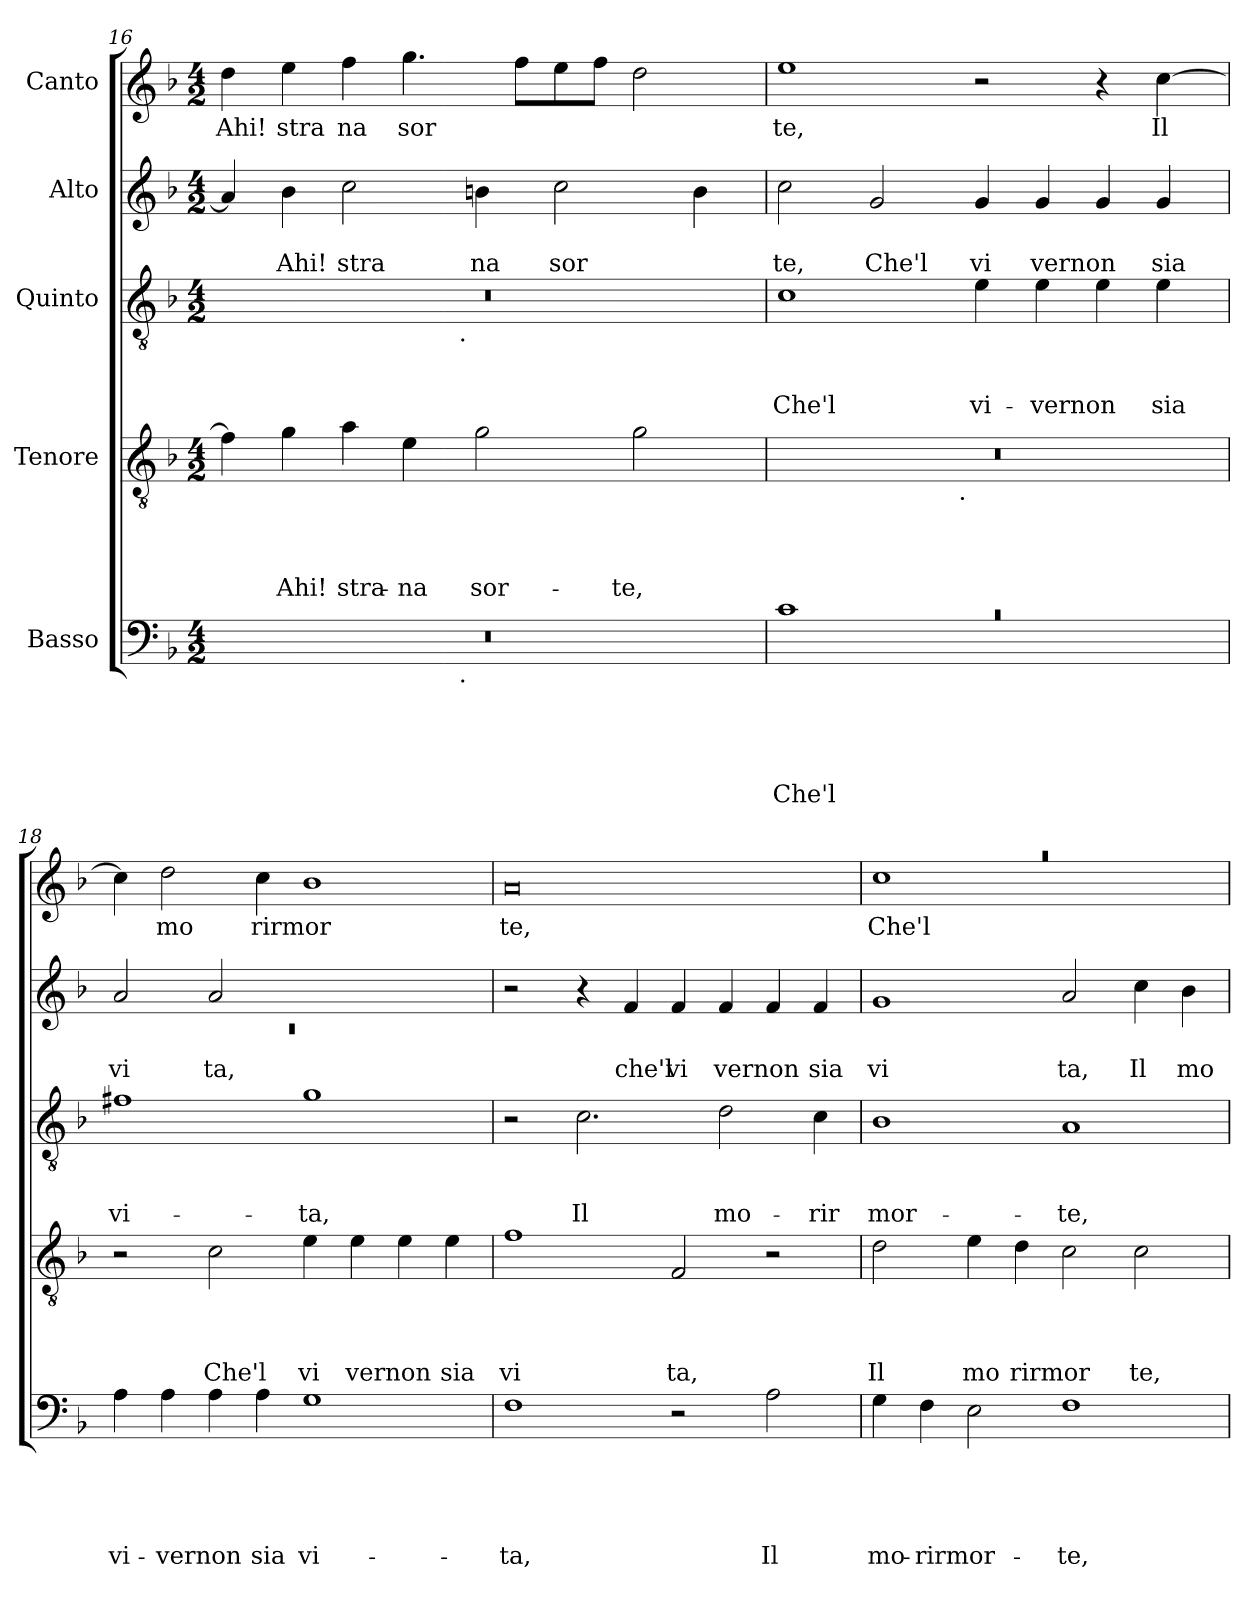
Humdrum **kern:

**kern	**text	**text	**text	**text	**text	**kern	**text	**text	**text	**text	**kern	**text	**text	**text	**kern	**text	**text	**kern	**text
*part5	*part5	*part5	*part5	*part5	*part5	*part4	*part4	*part4	*part4	*part4	*part3	*part3	*part3	*part3	*part2	*part2	*part2	*part1	*part1
*staff5	*staff5	*staff5	*staff5	*staff5	*staff5	*staff4	*staff4	*staff4	*staff4	*staff4	*staff3	*staff3	*staff3	*staff3	*staff2	*staff2	*staff2	*staff1	*staff1
*I"Basso	*	*	*	*	*	*I"Tenore	*	*	*	*	*I"Quinto	*	*	*	*I"Alto	*	*	*I"Canto	*
*clefF4	*	*	*	*	*	*clefGv2	*	*	*	*	*clefGv2	*	*	*	*clefG2	*	*	*clefG2	*
*k[b-]	*	*	*	*	*	*k[b-]	*	*	*	*	*k[b-]	*	*	*	*k[b-]	*	*	*k[b-]	*
*F:	*	*	*	*	*	*F:	*	*	*	*	*F:	*	*	*	*F:	*	*	*F:	*
*M4/2	*	*	*	*	*	*M4/2	*	*	*	*	*M4/2	*	*	*	*M4/2	*	*	*M4/2	*
=16	=16	=16	=16	=16	=16	=16	=16	=16	=16	=16	=16	=16	=16	=16	=16	=16	=16	=16	=16
!	!	!	!	!	!	!	!	!	!	!	!	!	!	!	!	!	!	!	!LO:LY:b
*^	*	*	*	*	*	*	*	*	*	*	*^	*	*	*	*	*	*	*	*
0r	2ryy	.	.	.	.	.	4f\]	.	.	.	.	0r	2ryy	.	.	.	4a/]	.	.	4dd\	Ahi!
!	!	!	!	!	!	!	!	!	!	!	!LO:LY:b	!	!	!	!	!	!	!	!LO:LY:b	!	!LO:LY:b
.	.	.	.	.	.	.	4g\	.	.	.	Ahi!	.	.	.	.	.	4b-\	.	Ahi!	4ee\	stra
!	!	!	!	!	!	!	!	!	!	!	!LO:LY:b	!	!	!	!	!	!	!	!LO:LY:b	!	!LO:LY:b
.	4...ryy	.	.	.	.	.	4a\	.	.	.	stra-	.	4...ryy	.	.	.	2cc\	.	stra	4ff\	na
!	!	!	!	!	!	!	!	!	!	!	!LO:LY:b	!	!	!	!	!	!	!	!	!	!LO:LY:b
.	.	.	.	.	.	.	4e\	.	.	.	-na	.	.	.	.	.	.	.	.	4.gg\	sor
!	!	!	!	!	!	!	!	!	!	!	!	!	!LO:TX:b:t=.	!	!	!	!	!	!	!	!
!	!LO:TX:b:t=.	!	!	!	!	!	!	!	!	!	!	!	!	!	!	!	!	!	!	!	!
.	1ryy	.	.	.	.	.	.	.	.	.	.	.	1ryy	.	.	.	.	.	.	.	.
!	!	!	!	!	!	!	!	!	!	!	!LO:LY:b	!	!	!	!	!	!	!	!LO:LY:b	!	!
.	.	.	.	.	.	.	2g\	.	.	.	sor-	.	.	.	.	.	4bn\	.	na	.	.
.	.	.	.	.	.	.	.	.	.	.	.	.	.	.	.	.	.	.	.	8ff\L	.
!	!	!	!	!	!	!	!	!	!	!	!	!	!	!	!	!	!	!	!LO:LY:b	!	!
.	.	.	.	.	.	.	.	.	.	.	.	.	.	.	.	.	2cc\	.	sor	8ee\	.
.	.	.	.	.	.	.	.	.	.	.	.	.	.	.	.	.	.	.	.	8ff\J	.
!	!	!	!	!	!	!	!	!	!	!	!LO:LY:b	!	!	!	!	!	!	!	!	!	!
.	.	.	.	.	.	.	2g\	.	.	.	-te,	.	.	.	.	.	.	.	.	2dd\	.
.	.	.	.	.	.	.	.	.	.	.	.	.	.	.	.	.	4b\	.	.	.	.
.	32ryy	.	.	.	.	.	.	.	.	.	.	.	32ryy	.	.	.	.	.	.	.	.
!!LO:LB:g=z
=17	=17	=17	=17	=17	=17	=17	=17	=17	=17	=17	=17	=17	=17	=17	=17	=17	=17	=17	=17	=17	=17
!LO:N:vis=1	!	!	!	!	!	!LO:LY:b	!	!	!	!	!	!	!	!	!	!LO:LY:b	!	!	!LO:LY:b	!	!LO:LY:b
*	*	*	*	*	*	*	*^	*	*	*	*	*v	*v	*	*	*	*	*	*	*	*
0rc	1c	.	.	.	.	Che'l	0r	2ryy	.	.	.	.	1c	.	.	Che'l	2cc\	.	te,	1ee	te,
!	!	!	!	!	!	!	!	!	!	!	!	!	!	!	!	!	!	!	!LO:LY:b	!	!
.	.	.	.	.	.	.	.	4...ryy	.	.	.	.	.	.	.	.	2g/	.	Che'l	.	.
!	!	!	!	!	!	!	!	!LO:TX:b:t=.	!	!	!	!	!	!	!	!	!	!	!	!	!
.	.	.	.	.	.	.	.	1ryy	.	.	.	.	.	.	.	.	.	.	.	.	.
!	!	!	!	!	!	!	!	!	!	!	!	!	!	!	!	!LO:LY:b	!	!	!LO:LY:b	!	!
.	1ryy	.	.	.	.	.	.	.	.	.	.	.	4e\	.	.	vi-	4g/	.	vi	2r	.
!	!	!	!	!	!	!	!	!	!	!	!	!	!	!	!	!LO:LY:b	!	!	!LO:LY:b	!	!
.	.	.	.	.	.	.	.	.	.	.	.	.	4e\	.	.	-vernon	4g/	.	vernon	.	.
.	.	.	.	.	.	.	.	.	.	.	.	.	4e\	.	.	.	4g/	.	.	4r	.
!	!	!	!	!	!	!	!	!	!	!	!	!	!	!	!	!LO:LY:b	!	!	!LO:LY:b	!	!LO:LY:b
.	.	.	.	.	.	.	.	.	.	.	.	.	4e\	.	.	sia	4g/	.	sia	[>4cc\	Il
.	.	.	.	.	.	.	.	32ryy	.	.	.	.	.	.	.	.	.	.	.	.	.
=18	=18	=18	=18	=18	=18	=18	=18	=18	=18	=18	=18	=18	=18	=18	=18	=18	=18	=18	=18	=18	=18
*	*	*	*	*	*	*	*	*	*	*	*	*	*	*	*	*	*^	*	*	*	*
!	!	!	!	!	!	!LO:LY:b	!	!	!	!	!	!	!	!	!	!LO:LY:b	!	!LO:N:vis=1	!	!LO:LY:b	!	!
*v	*v	*	*	*	*	*	*	*	*	*	*	*	*	*	*	*	*	*	*	*	*	*
*	*	*	*	*	*	*v	*v	*	*	*	*	*	*	*	*	*	*	*	*	*	*
4A\	.	.	.	.	vi-	2r	.	.	.	.	1f#X	.	.	vi-	2a/	0rc	.	vi	4cc\]	.
!	!	!	!	!	!LO:LY:b	!	!	!	!	!	!	!	!	!	!	!	!	!	!	!LO:LY:b
4A\	.	.	.	.	-vernon	.	.	.	.	.	.	.	.	.	.	.	.	.	2dd\	mo
!	!	!	!	!	!	!	!	!	!	!LO:LY:b	!	!	!	!	!	!	!	!LO:LY:b	!	!
4A\	.	.	.	.	.	2c\	.	.	.	Che'l	.	.	.	.	2a/	.	.	ta,	.	.
!	!	!	!	!	!LO:LY:b	!	!	!	!	!	!	!	!	!	!	!	!	!	!	!LO:LY:b
4A\	.	.	.	.	sia	.	.	.	.	.	.	.	.	.	.	.	.	.	4cc\	rirmor
!	!	!	!	!	!LO:LY:b	!	!	!	!	!LO:LY:b	!	!	!	!LO:LY:b	!	!	!	!	!	!
1G	.	.	.	.	vi-	4e\	.	.	.	vi	1g	.	.	-ta,	1ryy	.	.	.	1b-	.
!	!	!	!	!	!	!	!	!	!	!LO:LY:b	!	!	!	!	!	!	!	!	!	!
.	.	.	.	.	.	4e\	.	.	.	vernon	.	.	.	.	.	.	.	.	.	.
.	.	.	.	.	.	4e\	.	.	.	.	.	.	.	.	.	.	.	.	.	.
!	!	!	!	!	!	!	!	!	!	!LO:LY:b	!	!	!	!	!	!	!	!	!	!
.	.	.	.	.	.	4e\	.	.	.	sia	.	.	.	.	.	.	.	.	.	.
*	*	*	*	*	*	*	*	*	*	*	*	*	*	*	*v	*v	*	*	*	*
=19	=19	=19	=19	=19	=19	=19	=19	=19	=19	=19	=19	=19	=19	=19	=19	=19	=19	=19	=19
!	!	!	!	!	!LO:LY:b	!	!	!	!	!LO:LY:b	!	!	!	!	!	!	!	!	!LO:LY:b
1F	.	.	.	.	-ta,	1f	.	.	.	vi	2r	.	.	.	2r	.	.	0a	te,
!	!	!	!	!	!	!	!	!	!	!	!	!	!	!LO:LY:b	!	!	!	!	!
.	.	.	.	.	.	.	.	.	.	.	2.c\	.	.	Il	4r	.	.	.	.
!	!	!	!	!	!	!	!	!	!	!	!	!	!	!	!	!	!LO:LY:b	!	!
.	.	.	.	.	.	.	.	.	.	.	.	.	.	.	4f/	.	che'l	.	.
!	!	!	!	!	!	!	!	!	!	!LO:LY:b	!	!	!	!	!	!	!LO:LY:b	!	!
2r	.	.	.	.	.	2F/	.	.	.	ta,	.	.	.	.	4f/	.	vi	.	.
!	!	!	!	!	!	!	!	!	!	!	!	!	!	!LO:LY:b	!	!	!LO:LY:b	!	!
.	.	.	.	.	.	.	.	.	.	.	2d\	.	.	mo-	4f/	.	vernon	.	.
!	!	!	!	!	!LO:LY:b	!	!	!	!	!	!	!	!	!	!	!	!	!	!
2A\	.	.	.	.	Il	2r	.	.	.	.	.	.	.	.	4f/	.	.	.	.
!	!	!	!	!	!	!	!	!	!	!	!	!	!	!LO:LY:b	!	!	!LO:LY:b	!	!
.	.	.	.	.	.	.	.	.	.	.	4c\	.	.	-rir	4f/	.	sia	.	.
=20	=20	=20	=20	=20	=20	=20	=20	=20	=20	=20	=20	=20	=20	=20	=20	=20	=20	=20	=20
!	!	!	!	!	!LO:LY:b	!	!	!	!	!LO:LY:b	!	!	!	!LO:LY:b	!	!	!LO:LY:b	!LO:N:vis=1	!LO:LY:b
*	*	*	*	*	*	*	*	*	*	*	*	*	*	*	*	*	*	*^	*
4G\	.	.	.	.	mo-	2d\	.	.	.	Il	1B-	.	.	mor-	1g	.	vi	0raa	1cc	Che'l
!	!	!	!	!	!LO:LY:b	!	!	!	!	!	!	!	!	!	!	!	!	!	!	!
4F\	.	.	.	.	-rirmor-	.	.	.	.	.	.	.	.	.	.	.	.	.	.	.
!	!	!	!	!	!	!	!	!	!	!LO:LY:b	!	!	!	!	!	!	!	!	!	!
2E\	.	.	.	.	.	4e\	.	.	.	mo	.	.	.	.	.	.	.	.	.	.
!	!	!	!	!	!	!	!	!	!	!LO:LY:b	!	!	!	!	!	!	!	!	!	!
.	.	.	.	.	.	4d\	.	.	.	rirmor	.	.	.	.	.	.	.	.	.	.
!	!	!	!	!	!LO:LY:b	!	!	!	!	!	!	!	!	!LO:LY:b	!	!	!LO:LY:b	!	!	!
1F	.	.	.	.	-te,	2c\	.	.	.	.	1A	.	.	-te,	2a/	.	ta,	.	1ryy	.
!	!	!	!	!	!	!	!	!	!	!LO:LY:b	!	!	!	!	!	!	!LO:LY:b	!	!	!
.	.	.	.	.	.	2c\	.	.	.	te,	.	.	.	.	4cc\	.	Il	.	.	.
!	!	!	!	!	!	!	!	!	!	!	!	!	!	!	!	!	!LO:LY:b	!	!	!
.	.	.	.	.	.	.	.	.	.	.	.	.	.	.	4b-\	.	mo	.	.	.
*	*	*	*	*	*	*	*	*	*	*	*	*	*	*	*	*	*	*v	*v	*
=	=	=	=	=	=	=	=	=	=	=	=	=	=	=	=	=	=	=	=
*-	*-	*-	*-	*-	*-	*-	*-	*-	*-	*-	*-	*-	*-	*-	*-	*-	*-	*-	*-
